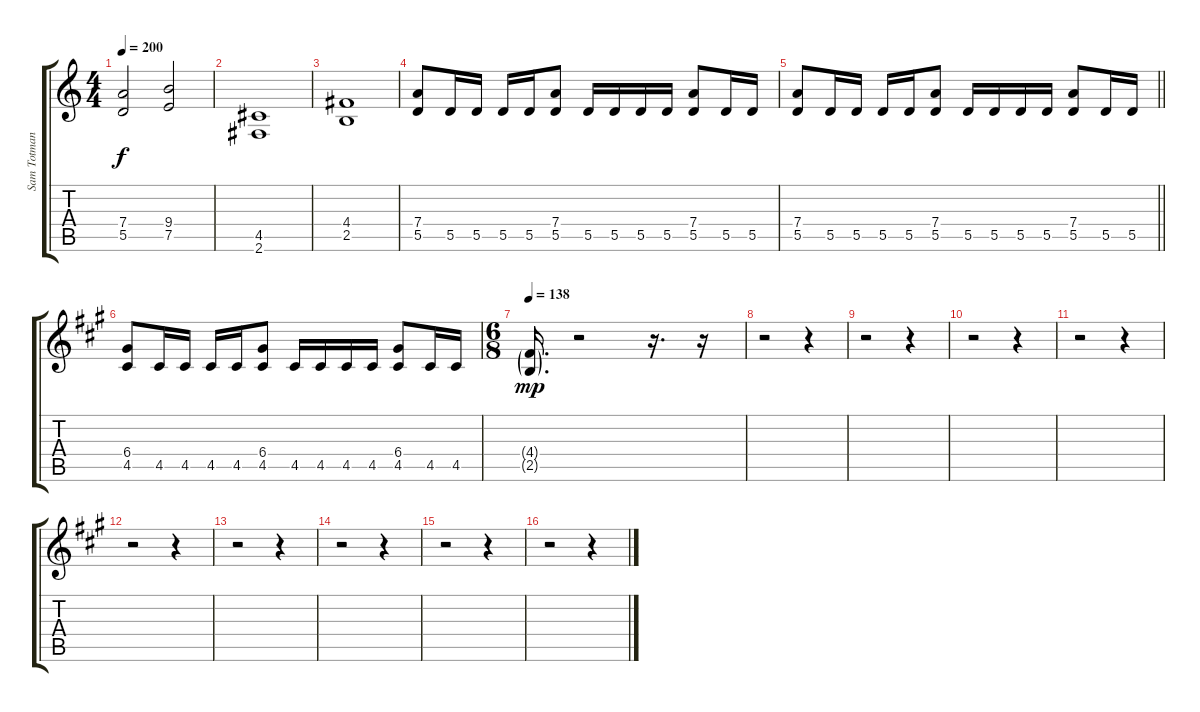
\track ("Sam Totman | Rhythm Gtr." "Sam Totman") {instrument distortionguitar}
\staff {score tabs}
\tuning (E4 B3 G3 D3 A2 E2) {hide}
\ts (4 4)
\tempo 200
\clef g2
\ks c
(7.4 5.5).2{dy f} (9.4 7.5).2 |
(4.5 2.6).1 |
(4.4 2.5).1 |
(7.4 5.5).8 5.5.16 5.5.16 5.5.16 5.5.16 (7.4 5.5).8 5.5.16 5.5.16 5.5.16 5.5.16 (7.4 5.5).8 5.5.16 5.5.16 |
\barLineRight lightlight
(7.4 5.5).8 5.5.16 5.5.16 5.5.16 5.5.16 (7.4 5.5).8 5.5.16 5.5.16 5.5.16 5.5.16 (7.4 5.5).8 5.5.16 5.5.16 |
\ks a
(6.4 4.5).8 4.5.16 4.5.16 4.5.16 4.5.16 (6.4 4.5).8 4.5.16 4.5.16 4.5.16 4.5.16 (6.4 4.5).8 4.5.16 4.5.16 |
\ts (6 8)
\tempo 138
(4.4{g} 2.5{g}).16{d dy mp} r.2 r.16{d} r.16 |
r.2 r.4 |
r.2 r.4 |
r.2 r.4 |
r.2 r.4 |
r.2 r.4 |
r.2 r.4 |
r.2 r.4 |
r.2 r.4 |
r.2 r.4
